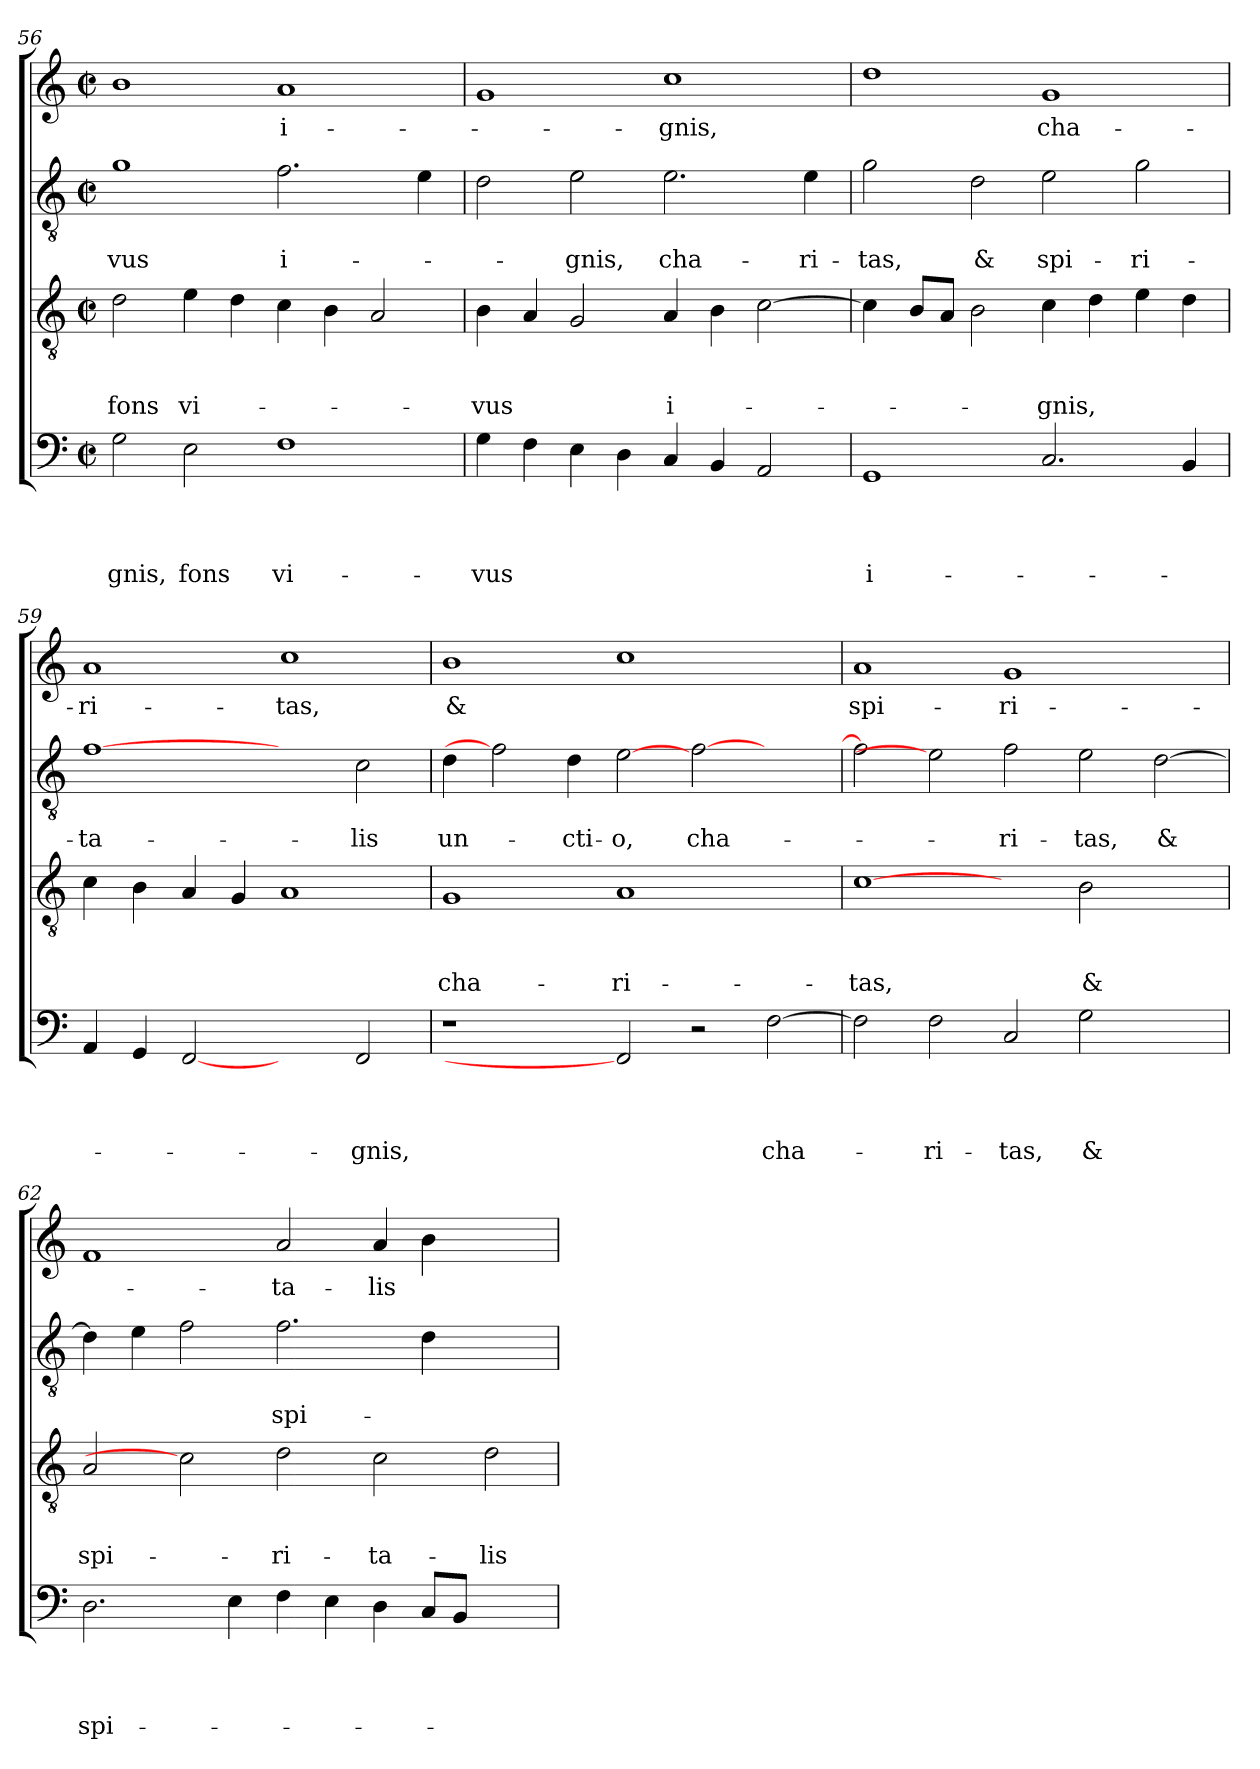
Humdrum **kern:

**kern	**text	**text	**text	**text	**kern	**text	**text	**text	**kern	**text	**text	**kern	**text
*part4	*part4	*part4	*part4	*part4	*part3	*part3	*part3	*part3	*part2	*part2	*part2	*part1	*part1
*staff4	*staff4	*staff4	*staff4	*staff4	*staff3	*staff3	*staff3	*staff3	*staff2	*staff2	*staff2	*staff1	*staff1
*clefF4	*	*	*	*	*clefGv2	*	*	*	*clefGv2	*	*	*clefG2	*
*k[]	*	*	*	*	*k[]	*	*	*	*k[]	*	*	*k[]	*
*C:	*	*	*	*	*C:	*	*	*	*C:	*	*	*C:	*
*M2/2	*	*	*	*	*M2/2	*	*	*	*M2/2	*	*	*M2/2	*
*met(c|)	*	*	*	*	*met(c|)	*	*	*	*met(c|)	*	*	*met(c|)	*
=56	=56	=56	=56	=56	=56	=56	=56	=56	=56	=56	=56	=56	=56
!	!	!	!	!LO:LY:b	!	!	!	!LO:LY:b	!	!	!LO:LY:b	!	!
2G\	.	.	.	-gnis,	2d\	.	.	fons	1g	.	-vus	1b	.
!	!	!	!	!LO:LY:b	!	!	!	!LO:LY:b	!	!	!	!	!
2E\	.	.	.	fons	4e\	.	.	vi-	.	.	.	.	.
.	.	.	.	.	4d\	.	.	.	.	.	.	.	.
!	!	!	!	!LO:LY:b	!	!	!	!	!	!	!LO:LY:b	!	!LO:LY:b
1F	.	.	.	vi-	4c\	.	.	.	2.f\	.	i-	1a	i-
.	.	.	.	.	4B\	.	.	.	.	.	.	.	.
.	.	.	.	.	2A/	.	.	.	.	.	.	.	.
.	.	.	.	.	.	.	.	.	4e\	.	.	.	.
=57	=57	=57	=57	=57	=57	=57	=57	=57	=57	=57	=57	=57	=57
!	!	!	!	!LO:LY:b	!	!	!	!LO:LY:b	!	!	!	!	!
4G\	.	.	.	-vus	4B\	.	.	-vus	2d\	.	.	1g	.
4F\	.	.	.	.	4A/	.	.	.	.	.	.	.	.
!	!	!	!	!	!	!	!	!	!	!	!LO:LY:b	!	!
4E\	.	.	.	.	2G/	.	.	.	2e\	.	-gnis,	.	.
4D\	.	.	.	.	.	.	.	.	.	.	.	.	.
!	!	!	!	!	!	!	!	!LO:LY:b	!	!	!LO:LY:b	!	!LO:LY:b
4C/	.	.	.	.	4A/	.	.	i-	2.e\	.	cha-	1cc	-gnis,
4BB/	.	.	.	.	4B\	.	.	.	.	.	.	.	.
2AA/	.	.	.	.	[2c\	.	.	.	.	.	.	.	.
!	!	!	!	!	!	!	!	!	!	!	!LO:LY:b	!	!
.	.	.	.	.	.	.	.	.	4e\	.	-ri-	.	.
!!LO:LB:g=z
=58	=58	=58	=58	=58	=58	=58	=58	=58	=58	=58	=58	=58	=58
!	!	!	!	!LO:LY:b	!	!	!	!	!	!	!LO:LY:b	!	!
1GG	.	.	.	i-	4c\]	.	.	.	2g\	.	-tas,	1dd	.
.	.	.	.	.	8B/L	.	.	.	.	.	.	.	.
.	.	.	.	.	8A/J	.	.	.	.	.	.	.	.
!	!	!	!	!	!	!	!	!	!	!	!LO:LY:b	!	!
.	.	.	.	.	2B\	.	.	.	2d\	.	&	.	.
!	!	!	!	!	!	!	!	!LO:LY:b	!	!	!LO:LY:b	!	!LO:LY:b
2.C/	.	.	.	.	4c\	.	.	-gnis,	2e\	.	spi-	1g	cha-
.	.	.	.	.	4d\	.	.	.	.	.	.	.	.
!	!	!	!	!	!	!	!	!	!	!	!LO:LY:b	!	!
.	.	.	.	.	4e\	.	.	.	2g\	.	-ri-	.	.
4BB/	.	.	.	.	4d\	.	.	.	.	.	.	.	.
=59	=59	=59	=59	=59	=59	=59	=59	=59	=59	=59	=59	=59	=59
!	!	!	!	!	!	!	!	!	!	!	!LO:LY:b	!	!LO:LY:b
4AA/	.	.	.	.	4c\	.	.	.	[1f	.	-ta-	1a	-ri-
4GG/	.	.	.	.	4B\	.	.	.	.	.	.	.	.
[2FF	.	.	.	.	4A/	.	.	.	.	.	.	.	.
.	.	.	.	.	4G/	.	.	.	.	.	.	.	.
!	!	!	!	!	!	!	!	!	!	!	!	!	!LO:LY:b
2ryy	.	.	.	.	1A	.	.	.	2ryy	.	.	1cc	-tas,
!	!	!	!	!LO:LY:b	!	!	!	!	!	!	!LO:LY:b	!	!
2FF/	.	.	.	-gnis,	.	.	.	.	2c\	.	-lis	.	.
=60	=60	=60	=60	=60	=60	=60	=60	=60	=60	=60	=60	=60	=60
!	!	!	!	!	!	!	!	!LO:LY:b	!	!	!LO:LY:b	!	!LO:LY:b
1r	.	.	.	.	1G	.	.	cha-	4d\	.	un-	1b	&
.	.	.	.	.	.	.	.	.	2f]	.	.	.	.
!	!	!	!	!	!	!	!	!	!	!	!LO:LY:b	!	!
.	.	.	.	.	.	.	.	.	4d\	.	-cti-	.	.
!	!	!	!	!	!	!	!	!LO:LY:b	!	!	!LO:LY:b	!	!
2FF]	.	.	.	.	1A	.	.	-ri-	[2e	.	-o,	1cc	.
!	!	!	!	!	!	!	!	!	!	!	!LO:LY:b	!	!
2r	.	.	.	.	.	.	.	.	[2f\	.	cha-	.	.
!	!	!	!	!LO:LY:b	!	!	!	!	!	!	!	!	!
[2F\	.	.	.	cha-	2ryy	.	.	.	2ryy	.	.	2ryy	.
=61	=61	=61	=61	=61	=61	=61	=61	=61	=61	=61	=61	=61	=61
!	!	!	!	!	!	!	!	!LO:LY:b	!	!	!	!	!LO:LY:b
2F\]	.	.	.	.	[1c	.	.	-tas,	2f\]	.	.	1a	spi-
!	!	!	!	!LO:LY:b	!	!	!	!	!	!	!	!	!
2F\	.	.	.	-ri-	.	.	.	.	2e]	.	.	.	.
!	!	!	!	!LO:LY:b	!	!	!	!	!	!	!LO:LY:b	!	!LO:LY:b
2C/	.	.	.	-tas,	2ryy	.	.	.	2f\	.	-ri-	1g	-ri-
!	!	!	!	!LO:LY:b	!	!	!	!LO:LY:b	!	!	!LO:LY:b	!	!
2G\	.	.	.	&	2B\	.	.	&	2e\	.	-tas,	.	.
!	!	!	!	!	!	!	!	!	!	!	!LO:LY:b	!	!
2ryy	.	.	.	.	2ryy	.	.	.	[2d\	.	&	2ryy	.
!!LO:PB:g=z
=62	=62	=62	=62	=62	=62	=62	=62	=62	=62	=62	=62	=62	=62
!	!	!	!	!LO:LY:b	!	!	!	!LO:LY:b	!	!	!	!	!
2.D\	.	.	.	spi-	2A/	.	.	spi-	4d\]	.	.	1f	.
.	.	.	.	.	.	.	.	.	4e\	.	.	.	.
.	.	.	.	.	2c]	.	.	.	2f\	.	.	.	.
4E\	.	.	.	.	.	.	.	.	.	.	.	.	.
!	!	!	!	!	!	!	!	!LO:LY:b	!	!	!LO:LY:b	!	!LO:LY:b
4F\	.	.	.	.	2d\	.	.	-ri-	2.f\	.	spi-	2a/	-ta-
4E\	.	.	.	.	.	.	.	.	.	.	.	.	.
!	!	!	!	!	!	!	!	!LO:LY:b	!	!	!	!	!LO:LY:b
4D\	.	.	.	.	2c\	.	.	-ta-	.	.	.	4a/	-lis
8C/L	.	.	.	.	.	.	.	.	4d\	.	.	4b\	.
8BB/J	.	.	.	.	.	.	.	.	.	.	.	.	.
!	!	!	!	!	!	!	!	!LO:LY:b	!	!	!	!	!
2ryy	.	.	.	.	2d\	.	.	-lis	2ryy	.	.	2ryy	.
=	=	=	=	=	=	=	=	=	=	=	=	=	=
*-	*-	*-	*-	*-	*-	*-	*-	*-	*-	*-	*-	*-	*-
